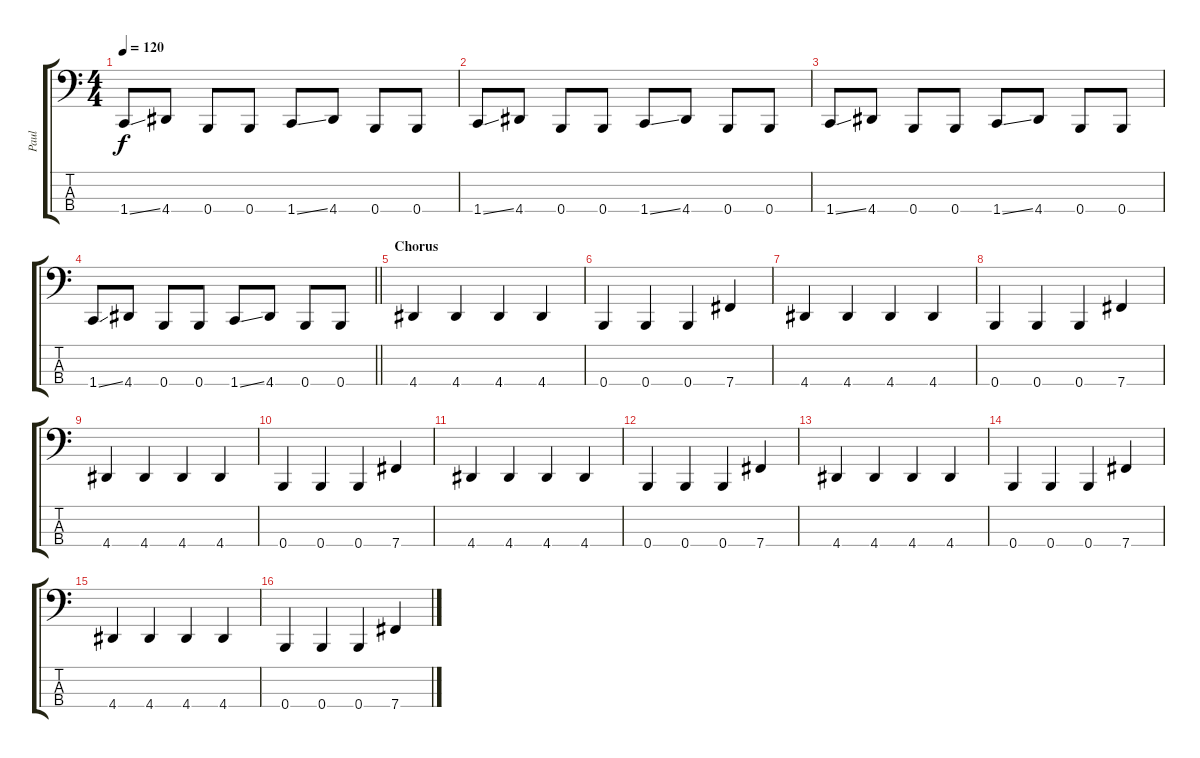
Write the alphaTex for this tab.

\track ("Paul" "Paul") {instrument electricbasspick}
\staff {score tabs}
\tuning (E2 B1 Gb1 B0) {hide}
\ts (4 4)
\tempo 120
\clef f4
\ks c
1.4{ss}.8{dy f} 4.4.8 0.4.8 0.4.8 1.4{ss}.8 4.4.8 0.4.8 0.4.8 |
1.4{ss}.8 4.4.8 0.4.8 0.4.8 1.4{ss}.8 4.4.8 0.4.8 0.4.8 |
1.4{ss}.8 4.4.8 0.4.8 0.4.8 1.4{ss}.8 4.4.8 0.4.8 0.4.8 |
\barLineRight lightlight
1.4{ss}.8 4.4.8 0.4.8 0.4.8 1.4{ss}.8 4.4.8 0.4.8 0.4.8 |
\section ("" "Chorus")
4.4.4 4.4.4 4.4.4 4.4.4 |
0.4.4 0.4.4 0.4.4 7.4.4 |
4.4.4 4.4.4 4.4.4 4.4.4 |
0.4.4 0.4.4 0.4.4 7.4.4 |
4.4.4 4.4.4 4.4.4 4.4.4 |
0.4.4 0.4.4 0.4.4 7.4.4 |
4.4.4 4.4.4 4.4.4 4.4.4 |
0.4.4 0.4.4 0.4.4 7.4.4 |
4.4.4 4.4.4 4.4.4 4.4.4 |
0.4.4 0.4.4 0.4.4 7.4.4 |
4.4.4 4.4.4 4.4.4 4.4.4 |
0.4.4 0.4.4 0.4.4 7.4.4
